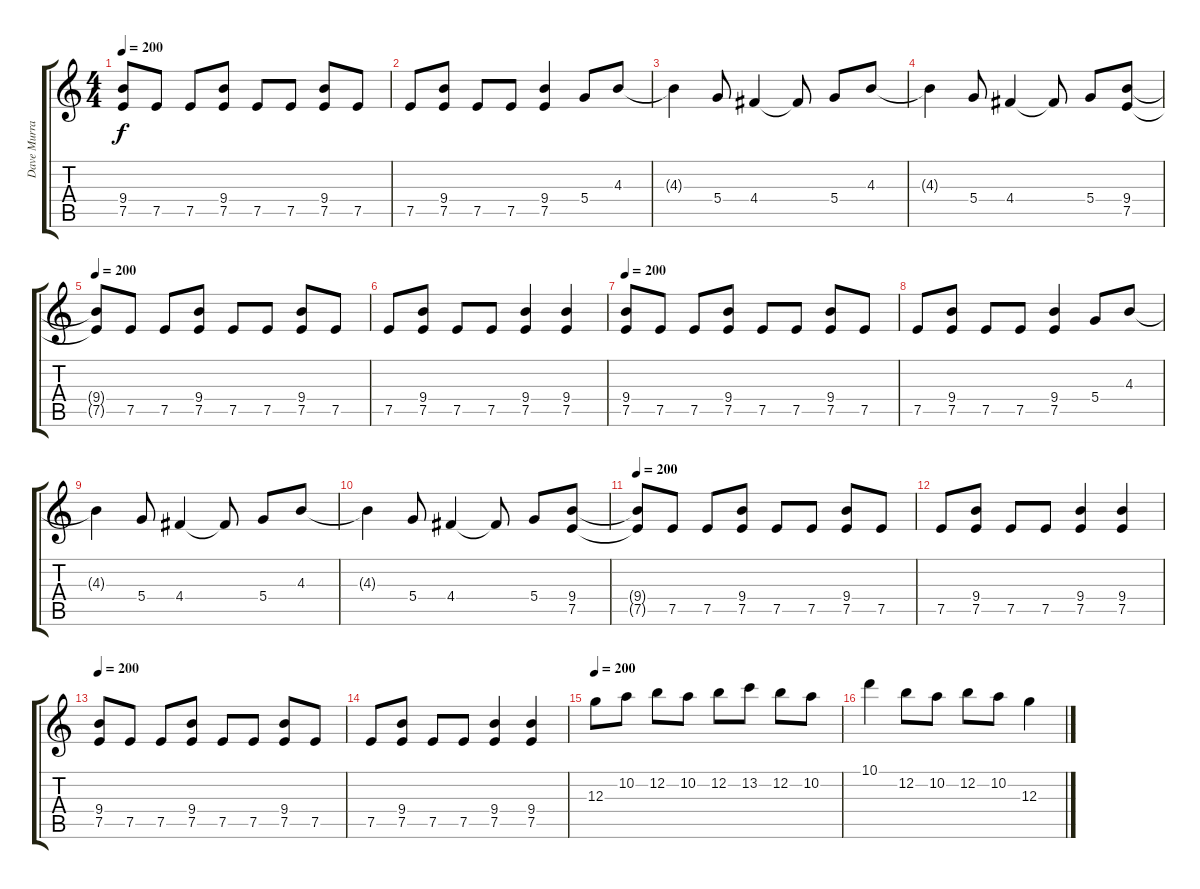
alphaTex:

\track ("Dave Murray" "Dave Murra") {instrument overdrivenguitar}
\staff {score tabs}
\tuning (E4 B3 G3 D3 A2 E2) {hide}
\ts (4 4)
\tempo 200
\clef g2
\ks c
(9.4 7.5).8{dy f} 7.5.8 7.5.8 (9.4 7.5).8 7.5.8 7.5.8 (9.4 7.5).8 7.5.8 |
7.5.8 (9.4 7.5).8 7.5.8 7.5.8 (9.4 7.5).4 5.4.8 4.3.8 |
4.3{t}.4 5.4.8 4.4.4 4.4{t}.8 5.4.8 4.3.8 |
4.3{t}.4 5.4.8 4.4.4 4.4{t}.8 5.4.8 (9.4 7.5).8 |
\tempo 200
(9.4{t} 7.5{t}).8 7.5.8 7.5.8 (9.4 7.5).8 7.5.8 7.5.8 (9.4 7.5).8 7.5.8 |
7.5.8 (9.4 7.5).8 7.5.8 7.5.8 (9.4 7.5).4 (9.4 7.5).4 |
\tempo 200
(9.4 7.5).8 7.5.8 7.5.8 (9.4 7.5).8 7.5.8 7.5.8 (9.4 7.5).8 7.5.8 |
7.5.8 (9.4 7.5).8 7.5.8 7.5.8 (9.4 7.5).4 5.4.8 4.3.8 |
4.3{t}.4 5.4.8 4.4.4 4.4{t}.8 5.4.8 4.3.8 |
4.3{t}.4 5.4.8 4.4.4 4.4{t}.8 5.4.8 (9.4 7.5).8 |
\tempo 200
(9.4{t} 7.5{t}).8 7.5.8 7.5.8 (9.4 7.5).8 7.5.8 7.5.8 (9.4 7.5).8 7.5.8 |
7.5.8 (9.4 7.5).8 7.5.8 7.5.8 (9.4 7.5).4 (9.4 7.5).4 |
\tempo 200
(9.4 7.5).8 7.5.8 7.5.8 (9.4 7.5).8 7.5.8 7.5.8 (9.4 7.5).8 7.5.8 |
7.5.8 (9.4 7.5).8 7.5.8 7.5.8 (9.4 7.5).4 (9.4 7.5).4 |
\tempo 200
12.3.8 10.2.8 12.2.8 10.2.8 12.2.8 13.2.8 12.2.8 10.2.8 |
10.1.4 12.2.8 10.2.8 12.2.8 10.2.8 12.3.4
